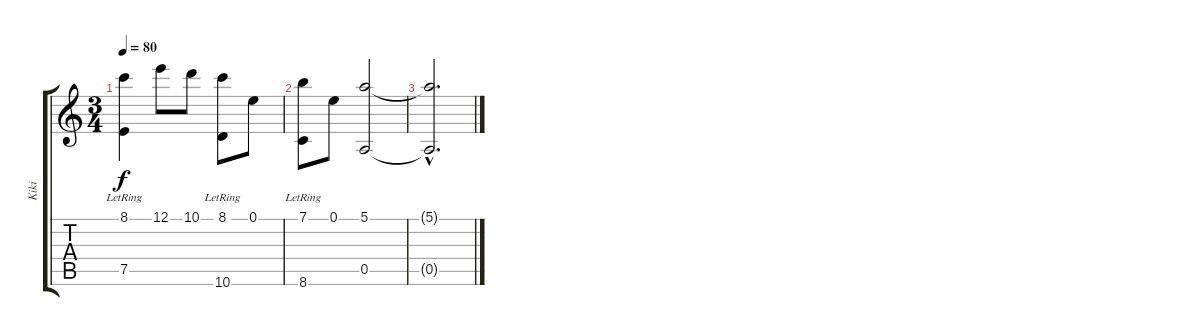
\track ("Kiki" "Kiki") {instrument acousticguitarsteel}
\staff {score tabs}
\tuning (E4 B3 G3 D3 A2 E2) {hide}
\ts (3 4)
\tempo 80
\clef g2
\ks c
(8.1{lr} 7.5{lr}).4{dy f} 12.1.8 10.1.8 (8.1 10.6{lr}).8 0.1.8 |
(7.1 8.6{lr}).8 0.1.8 (5.1 0.5).2 |
(5.1{hac t} 0.5{hac t}).2{d}
